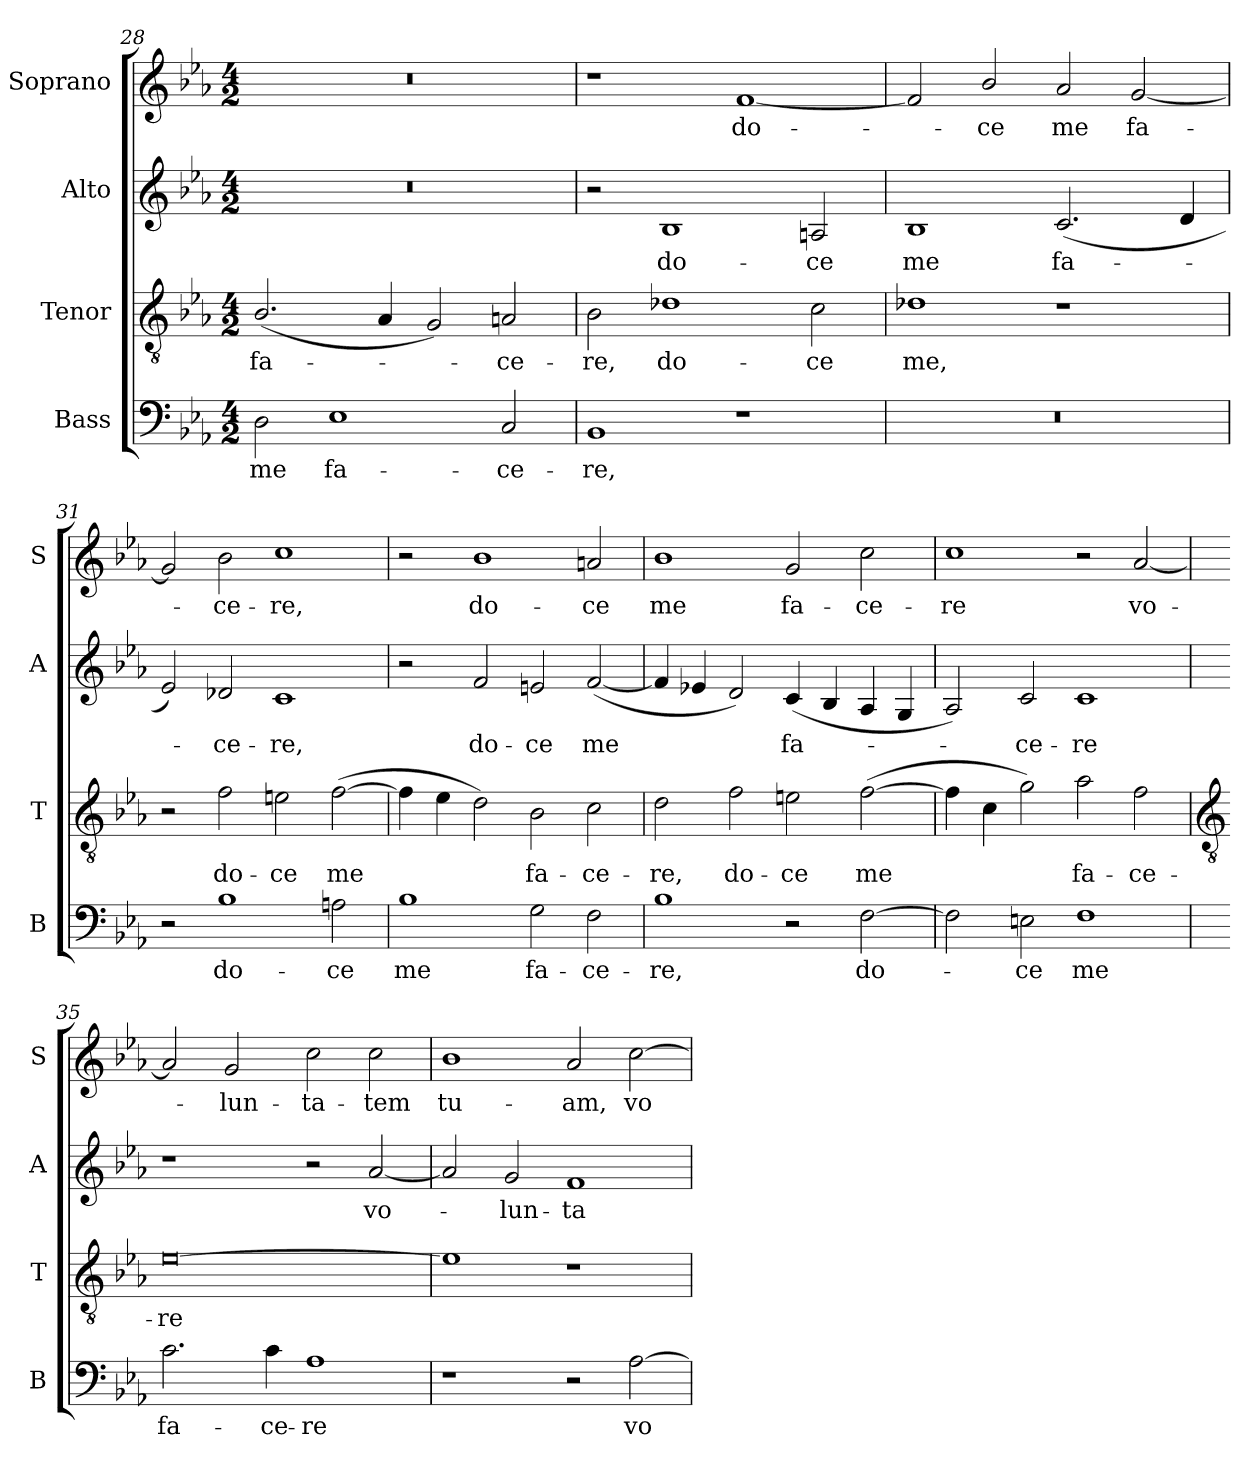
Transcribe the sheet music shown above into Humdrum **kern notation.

**kern	**text	**kern	**text	**kern	**text	**kern	**text
*part4	*part4	*part3	*part3	*part2	*part2	*part1	*part1
*staff4	*staff4	*staff3	*staff3	*staff2	*staff2	*staff1	*staff1
*I"Bass	*	*I"Tenor	*	*I"Alto	*	*I"Soprano	*
*I'B	*	*I'T	*	*I'A	*	*I'S	*
!!LO:LB:g=z
*clefF4	*	*clefGv2	*	*clefG2	*	*clefG2	*
*k[b-e-a-]	*	*k[b-e-a-]	*	*k[b-e-a-]	*	*k[b-e-a-]	*
*E-:	*	*E-:	*	*E-:	*	*E-:	*
*M4/2	*	*M4/2	*	*M4/2	*	*M4/2	*
=28	=28	=28	=28	=28	=28	=28	=28
!	!LO:LY:b	!	!LO:LY:b	!	!	!	!
2D	me	(<2.B-/	fa-	0r	.	0r	.
!	!LO:LY:b	!	!	!	!	!	!
1E-	fa-	.	.	.	.	.	.
.	.	4A-	.	.	.	.	.
.	.	2G)	.	.	.	.	.
!	!LO:LY:b	!	!LO:LY:b	!	!	!	!
2C	-ce-	2An	ce-	.	.	.	.
=29	=29	=29	=29	=29	=29	=29	=29
!	!LO:LY:b	!	!LO:LY:b	!	!	!	!
1BB-	-re,	2B-	-re,	2r	.	1r	.
!	!	!	!LO:LY:b	!	!LO:LY:b	!	!
.	.	1d-X	do-	1B-	do-	.	.
!	!	!	!	!	!	!	!LO:LY:b
1r	.	.	.	.	.	[1f	do-
!	!	!	!LO:LY:b	!	!LO:LY:b	!	!
.	.	2c	-ce	2An	-ce	.	.
=30	=30	=30	=30	=30	=30	=30	=30
!	!	!	!LO:LY:b	!	!LO:LY:b	!	!
0r	.	1d-X	me,	1B-	me	2f]	.
!	!	!	!	!	!	!	!LO:LY:b
.	.	.	.	.	.	2b-/	ce
!	!	!	!	!	!LO:LY:b	!	!LO:LY:b
.	.	1r	.	(<2.c	fa-	2a-	me
!	!	!	!	!	!	!	!LO:LY:b
.	.	.	.	.	.	[2g	fa-
.	.	.	.	4d	.	.	.
=31	=31	=31	=31	=31	=31	=31	=31
2r	.	2r	.	2e-)	.	2g]	.
!	!LO:LY:b	!	!LO:LY:b	!	!LO:LY:b	!	!LO:LY:b
1B-	do-	2f	do-	2d-X	ce-	2b-	ce-
!	!	!	!LO:LY:b	!	!LO:LY:b	!	!LO:LY:b
.	.	2en	-ce	1c	-re,	1cc	-re,
!	!LO:LY:b	!	!LO:LY:b	!	!	!	!
2An	-ce	(>[2f	me	.	.	.	.
=32	=32	=32	=32	=32	=32	=32	=32
!	!LO:LY:b	!	!	!	!	!	!
1B-	me	4f]	.	2r	.	2r	.
.	.	4e-	.	.	.	.	.
!	!	!	!	!	!LO:LY:b	!	!LO:LY:b
.	.	2d)	.	2f	do-	1b-	do-
!	!LO:LY:b	!	!LO:LY:b	!	!LO:LY:b	!	!
2G	fa-	2B-	fa-	2en	-ce	.	.
!	!LO:LY:b	!	!LO:LY:b	!	!LO:LY:b	!	!LO:LY:b
2F	-ce-	2c	-ce-	(<[2f	me	2an	-ce
=33	=33	=33	=33	=33	=33	=33	=33
!	!LO:LY:b	!	!LO:LY:b	!	!	!	!LO:LY:b
1B-	-re,	2d	-re,	4f]	.	1b-	me
.	.	.	.	4e-X	.	.	.
!	!	!	!LO:LY:b	!	!	!	!
.	.	2f	do-	2d)	.	.	.
!	!	!	!LO:LY:b	!	!LO:LY:b	!	!LO:LY:b
2r	.	2en	-ce	(<4c	fa-	2g	fa-
.	.	.	.	4B-	.	.	.
!	!LO:LY:b	!	!LO:LY:b	!	!	!	!LO:LY:b
[2F	do-	(>[2f	me	4A-	.	2cc	-ce-
.	.	.	.	4G	.	.	.
=34	=34	=34	=34	=34	=34	=34	=34
!	!	!	!	!	!	!	!LO:LY:b
2F]	.	4f]	.	2A-)	.	1cc	-re
.	.	4c	.	.	.	.	.
!	!LO:LY:b	!	!	!	!LO:LY:b	!	!
2En	ce	2g)	.	2c	ce-	.	.
!	!LO:LY:b	!	!LO:LY:b	!	!LO:LY:b	!	!
1F	me	2a-	fa-	1c	-re	2r	.
!	!	!	!LO:LY:b	!	!	!	!LO:LY:b
.	.	2f	-ce-	.	.	[2a-	vo-
!!LO:LB:g=z
=35	=35	=35	=35	=35	=35	=35	=35
*	*	*clefGv2	*	*	*	*	*
!	!LO:LY:b	!	!LO:LY:b	!	!	!	!
2.c	fa-	[0e-	-re	1r	.	2a-]	.
!	!	!	!	!	!	!	!LO:LY:b
.	.	.	.	.	.	2g	lun-
!	!LO:LY:b	!	!	!	!	!	!
4c	-ce-	.	.	.	.	.	.
!	!LO:LY:b	!	!	!	!	!	!LO:LY:b
1A-	-re	.	.	2r	.	2cc	-ta-
!	!	!	!	!	!LO:LY:b	!	!LO:LY:b
.	.	.	.	[2a-	vo-	2cc	-tem
=36	=36	=36	=36	=36	=36	=36	=36
!	!	!	!	!	!	!	!LO:LY:b
1r	.	1e-]	.	2a-]	.	1b-	tu-
!	!	!	!	!	!LO:LY:b	!	!
.	.	.	.	2g	lun-	.	.
!	!	!	!	!	!LO:LY:b	!	!LO:LY:b
2r	.	1r	.	1f	-ta-	2a-	-am,
!	!LO:LY:b	!	!	!	!	!	!LO:LY:b
[2A-	vo-	.	.	.	.	[2cc	vo-
=	=	=	=	=	=	=	=
*-	*-	*-	*-	*-	*-	*-	*-
